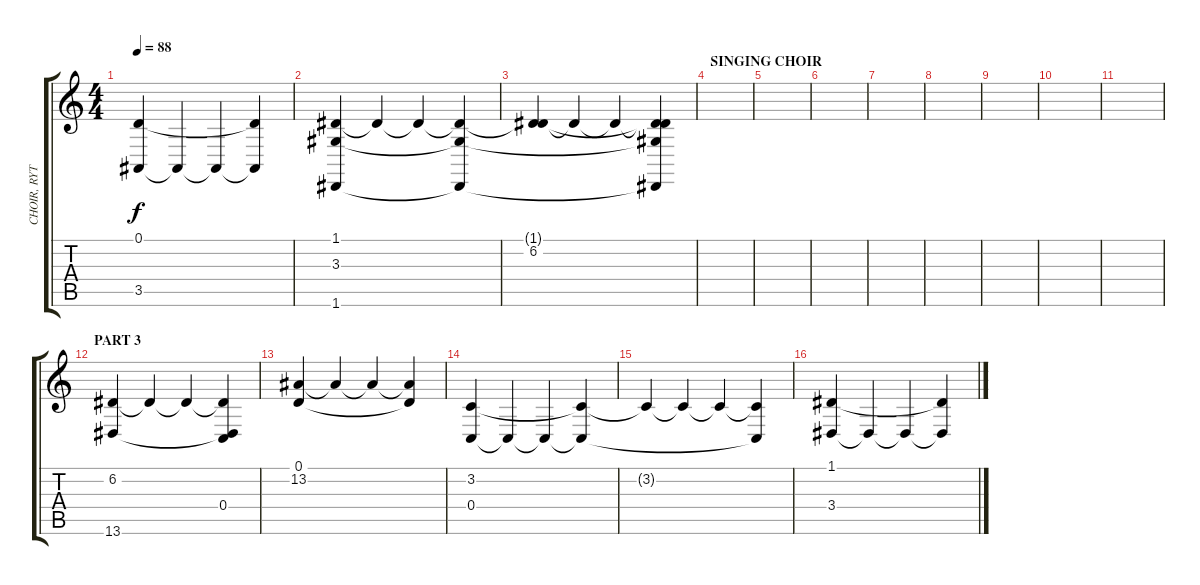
\track ("CHOIR, RYTHM" "CHOIR, RYT") {instrument choiraahs}
\staff {score tabs}
\tuning (D4 A3 F3 C3 G2 D2) {hide}
\ts (4 4)
\tempo 88
\clef g2
\ks c
(0.1 3.5).4{dy f} 3.5{t}.4 3.5{t}.4 (0.1{t} 3.5{t}).4 |
(1.1 3.3 1.6).4 1.1{t}.4 1.1{t}.4 (1.1{t} 3.3{t} 1.6{t}).4 |
(1.1{t} 6.2).4 1.1{t}.4 1.1{t}.4 (1.1{t} 6.2{t} 3.3{t} 1.6{t}).4 |
\section ("" "SINGING CHOIR")
|
|
|
|
|
|
|
|
\section ("" "PART 3")
(6.2 13.6).4 6.2{t}.4 6.2{t}.4 (6.2{t} 0.4 13.6{t}).4 |
(0.1 13.2).4 13.2{t}.4 13.2{t}.4 (0.1{t} 13.2{t}).4 |
(3.2 0.4).4 0.4{t}.4 0.4{t}.4 (3.2{t} 0.4{t}).4 |
3.2{t}.4 3.2{t}.4 3.2{t}.4 (3.2{t} 0.4{t}).4 |
(1.1 3.4).4 3.4{t}.4 3.4{t}.4 (1.1{t} 3.4{t}).4
